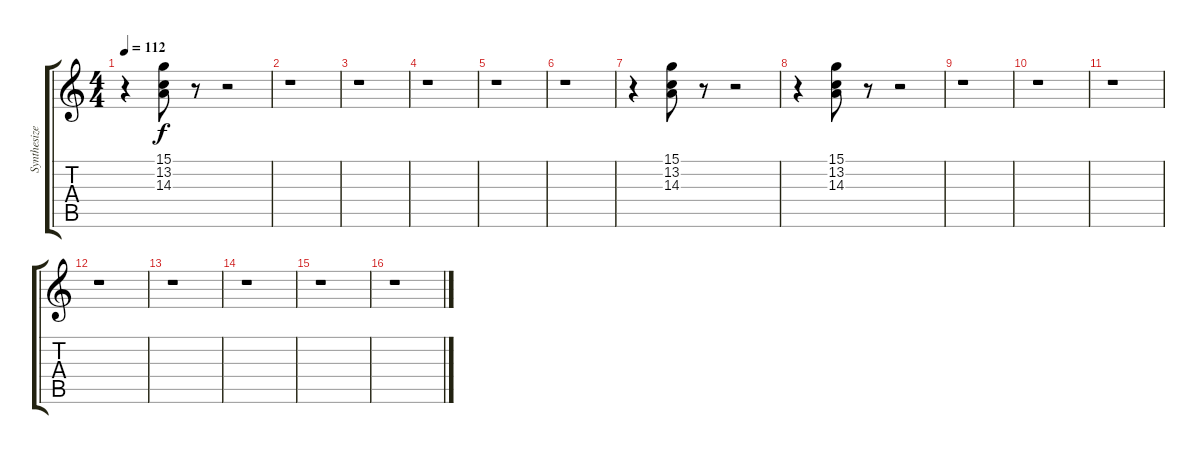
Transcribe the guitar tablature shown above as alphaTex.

\track ("Synthesizer I" "Synthesize") {instrument synthbrass1}
\staff {score tabs}
\tuning (E4 B3 G3 D3 A2 E2) {hide}
\ts (4 4)
\tempo 112
\clef g2
\ks c
r.4{dy f} (15.1 13.2 14.3).8 r.8 r.2 |
r.1 |
r.1 |
r.1 |
r.1 |
r.1 |
r.4 (15.1 13.2 14.3).8 r.8 r.2 |
r.4 (15.1 13.2 14.3).8 r.8 r.2 |
r.1 |
r.1 |
r.1 |
r.1 |
r.1 |
r.1 |
r.1 |
r.1
